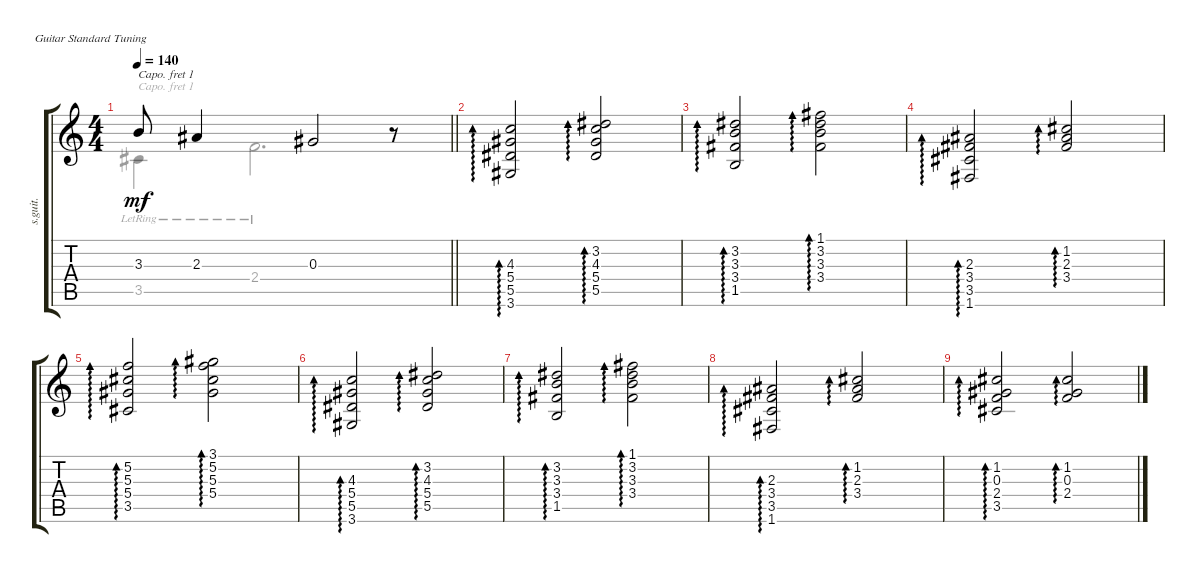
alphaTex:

\defaultSystemsLayout 4
\bracketExtendMode groupsimilarinstruments
\otherSystemsTrackNameOrientation horizontal
\chordDiagramsInScore
\track ("Steel Guitar" "s.guit.") {instrument acousticguitarsteel}
\staff {score tabs}
\capo 1
\tuning (E4 B3 G3 D3 A2 E2)
\voice
\ts (4 4)
\tempo 140
\clef g2
\barLineRight lightlight
\ks c
3.3.8{dy mf} 2.3.4 0.3.2 r.8 |
(3.6 5.5 5.4 4.3).2{ad 0} (5.5 5.4 4.3 3.2).2{ad 0} |
(1.5 3.4 3.3 3.2).2{ad 0} (3.4 3.3 3.2 1.1).2{ad 0} |
(1.6 3.5 3.4 2.3).2{ad 0} (3.4 2.3 1.2).2{ad 0} |
(3.5 5.4 5.3 5.2).2{ad 0} (5.2 5.3 5.4 3.1).2{ad 0} |
(3.6 5.5 5.4 4.3).2{ad 0} (5.5 5.4 4.3 3.2).2{ad 0} |
(1.5 3.4 3.3 3.2).2{ad 0} (3.4 3.3 3.2 1.1).2{ad 0} |
(1.6 3.5 3.4 2.3).2{ad 0} (3.4 2.3 1.2).2{ad 0} |
(3.5 2.4 0.3 1.2).2{ad 0} (1.2 0.3 2.4).2{ad 0}
\voice
\clef g2
\ottava regular
\simile none
\barLineRight lightlight
\ks c
3.5{lr}.4{dy mf} 2.4{lr}.2{d} |
|
|
|
|
|
|
|
